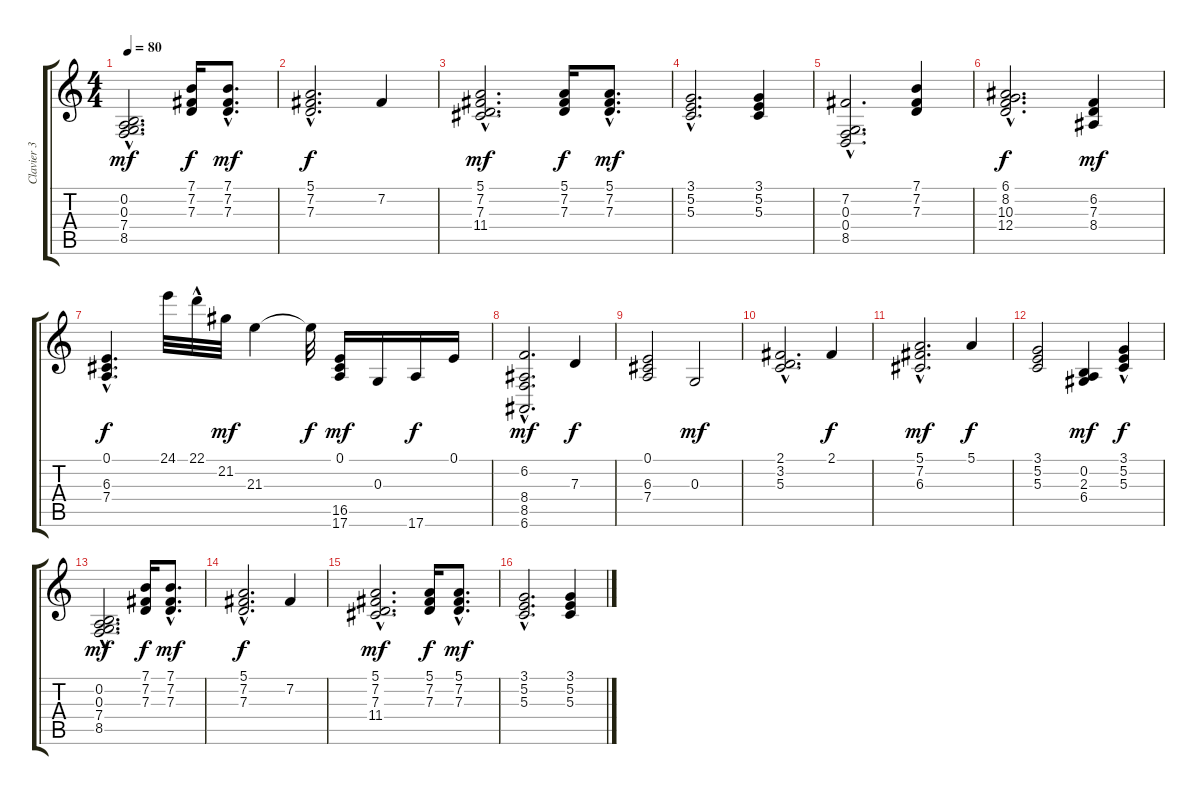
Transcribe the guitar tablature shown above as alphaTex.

\track ("Clavier 3" "Clavier 3") {instrument electricpiano2}
\staff {score tabs}
\tuning (E4 B3 G3 D3 A2 E2) {hide}
\ts (4 4)
\tempo 80
\clef g2
\ks c
(0.2{hac} 0.3{hac} 7.4{hac} 8.5{hac}).2{d dy mf} (7.1 7.2 7.3).16{dy f} (7.1{hac} 7.2{hac} 7.3{hac}).8{d dy mf} |
(5.1 7.2{hac} 7.3).2{d dy f} 7.2.4 |
(5.1{hac} 7.2 7.3 11.4).2{d dy mf} (5.1 7.2 7.3).16{dy f} (5.1{hac} 7.2{hac} 7.3{hac}).8{d dy mf} |
(3.1 5.2{hac} 5.3).2{d} (3.1 5.2 5.3).4 |
(7.2{hac} 0.3{hac} 0.4{hac} 8.5).2{d} (7.1 7.2 7.3).4 |
(6.1{hac} 8.2{hac} 10.3{hac} 12.4{hac}).2{d dy f} (6.2 7.3 8.4).4{dy mf} |
(0.1{hac} 6.3{hac} 7.4{hac}).4{d dy f} 24.1.32 22.1{hac}.32 21.2.32{dy mf} 21.3.4 21.3{t}.32{dy f} (0.1 16.5 17.6).16{dy mf} 0.3.16 17.6.16{dy f} 0.1.16 |
(6.2 8.4 8.5{hac} 6.6).2{d dy mf} 7.3.4{dy f} |
(0.1 6.3 7.4).2 0.3.2{dy mf} |
(2.1{hac} 3.2 5.3{hac}).2{d} 2.1.4{dy f} |
(5.1 7.2{hac} 6.3).2{d dy mf} 5.1.4{dy f} |
(3.1 5.2 5.3).2 (0.2 2.3 6.4).4{dy mf} (3.1 5.2{hac} 5.3).4{dy f} |
(0.2{hac} 0.3{hac} 7.4{hac} 8.5{hac}).2{d dy mf} (7.1 7.2 7.3).16{dy f} (7.1{hac} 7.2{hac} 7.3{hac}).8{d dy mf} |
(5.1 7.2{hac} 7.3).2{d dy f} 7.2.4 |
(5.1{hac} 7.2 7.3 11.4).2{d dy mf} (5.1 7.2 7.3).16{dy f} (5.1{hac} 7.2{hac} 7.3{hac}).8{d dy mf} |
(3.1 5.2{hac} 5.3).2{d} (3.1 5.2 5.3).4
